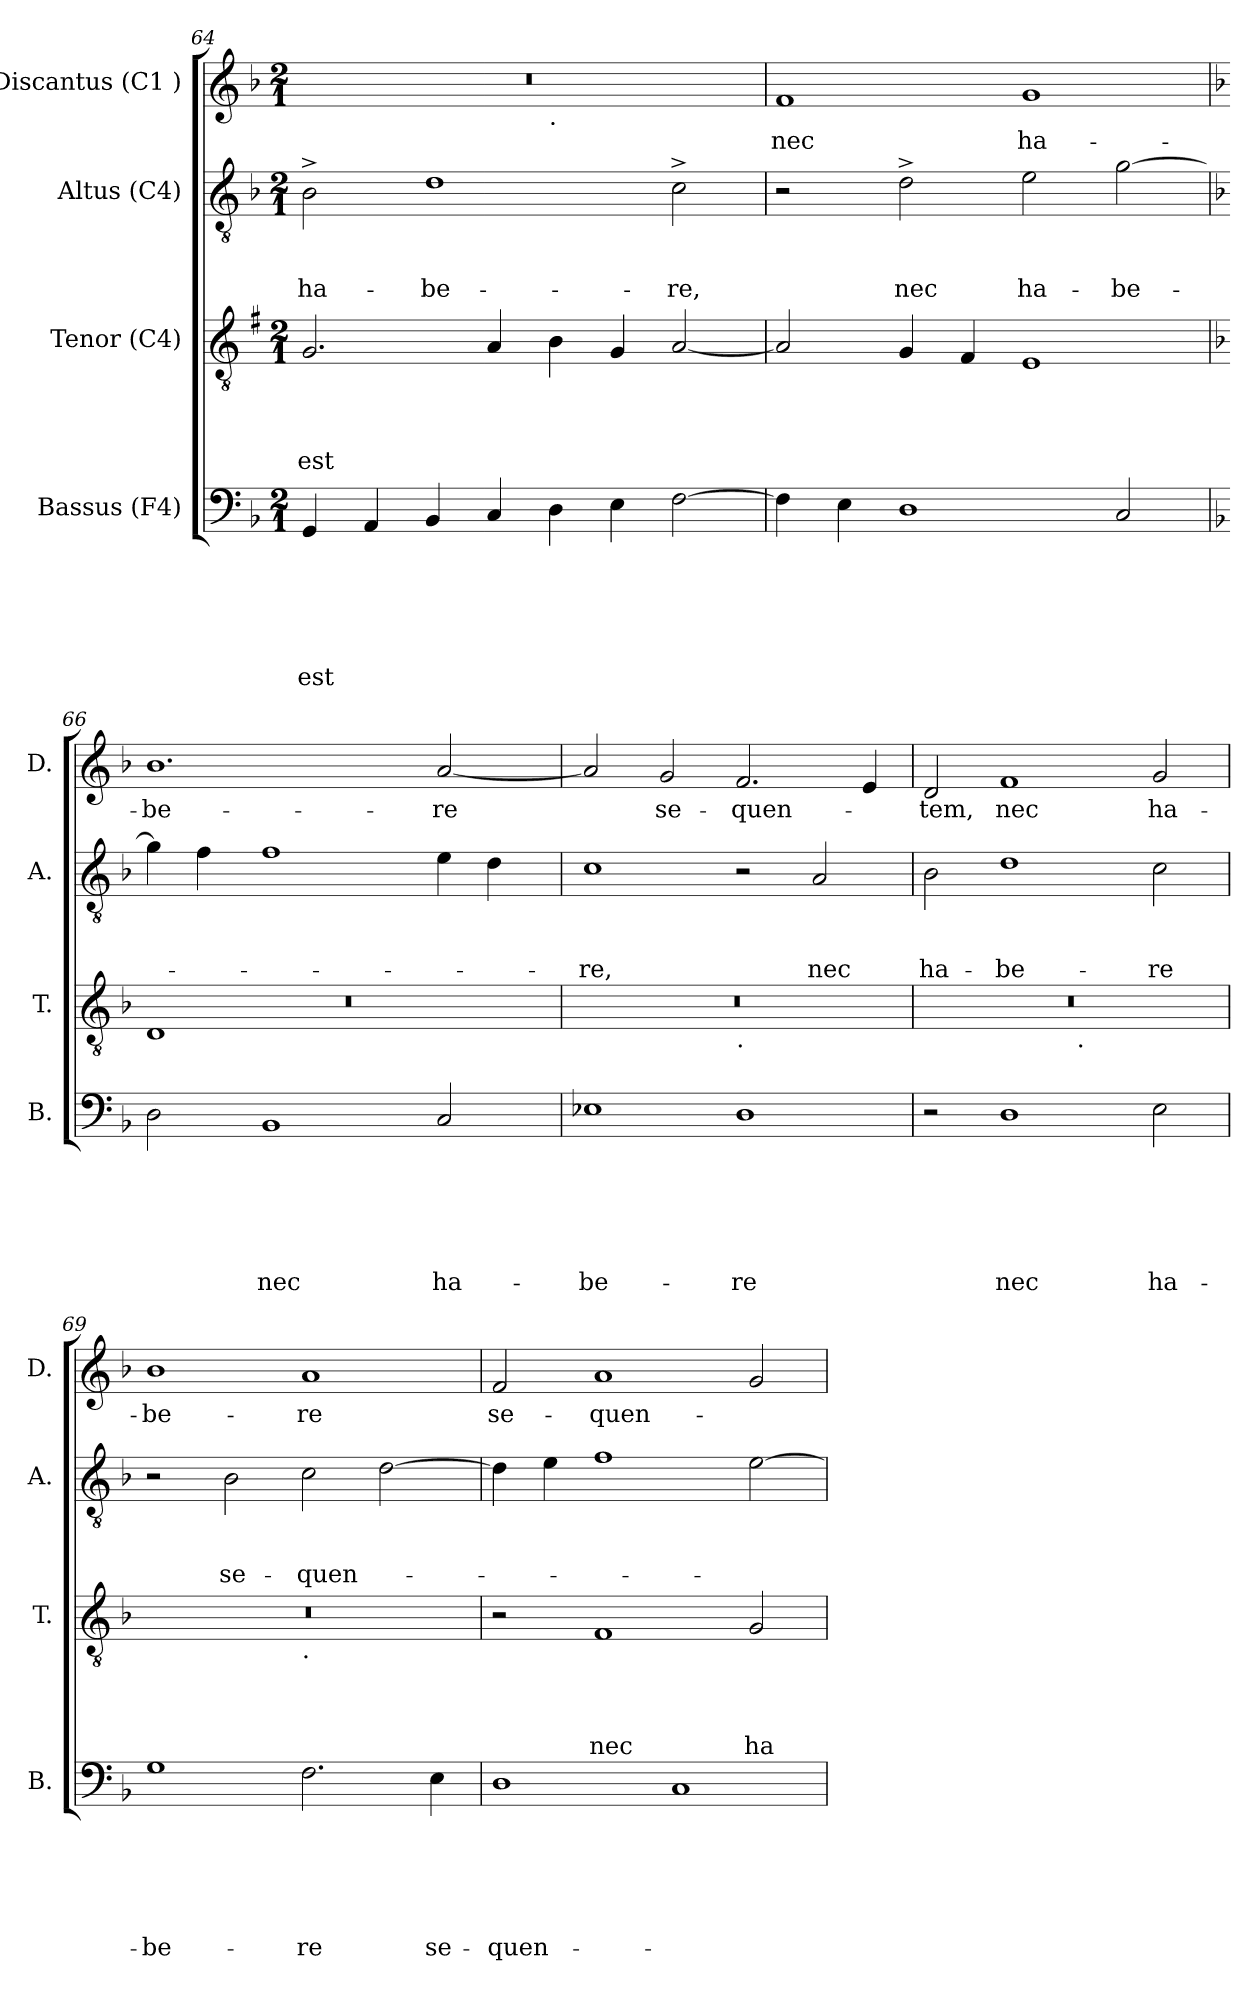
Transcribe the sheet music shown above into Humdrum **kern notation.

**kern	**text	**text	**text	**text	**text	**text	**kern	**text	**text	**text	**text	**kern	**text	**text	**text	**kern	**text
*part4	*part4	*part4	*part4	*part4	*part4	*part4	*part3	*part3	*part3	*part3	*part3	*part2	*part2	*part2	*part2	*part1	*part1
*staff4	*staff4	*staff4	*staff4	*staff4	*staff4	*staff4	*staff3	*staff3	*staff3	*staff3	*staff3	*staff2	*staff2	*staff2	*staff2	*staff1	*staff1
*I"Bassus (F4)	*	*	*	*	*	*	*I"Tenor (C4)	*	*	*	*	*I"Altus (C4)	*	*	*	*I"Discantus (C1 )	*
*I'B.	*	*	*	*	*	*	*I'T.	*	*	*	*	*I'A.	*	*	*	*I'D.	*
*clefF4	*	*	*	*	*	*	*clefGv2	*	*	*	*	*clefGv2	*	*	*	*clefG2	*
*k[b-]	*	*	*	*	*	*	*k[f#]	*	*	*	*	*k[b-]	*	*	*	*k[b-]	*
*F:	*	*	*	*	*	*	*G:	*	*	*	*	*F:	*	*	*	*F:	*
*M2/1	*	*	*	*	*	*	*M2/1	*	*	*	*	*M2/1	*	*	*	*M2/1	*
=64	=64	=64	=64	=64	=64	=64	=64	=64	=64	=64	=64	=64	=64	=64	=64	=64	=64
!	!	!	!	!	!	!LO:LY:b	!	!	!	!	!LO:LY:b	!	!	!	!LO:LY:b	!	!
*	*	*	*	*	*	*	*	*	*	*	*	*	*	*	*	*^	*
4GG/	.	.	.	.	.	est	2.G/	.	.	.	est	2B-^>\	.	.	ha-	0r	1ryy	.
4AA/	.	.	.	.	.	.	.	.	.	.	.	.	.	.	.	.	.	.
!	!	!	!	!	!	!	!	!	!	!	!	!	!	!	!LO:LY:b	!	!	!
4BB-/	.	.	.	.	.	.	.	.	.	.	.	1d	.	.	-be-	.	.	.
4C/	.	.	.	.	.	.	4A/	.	.	.	.	.	.	.	.	.	.	.
!	!	!	!	!	!	!	!	!	!	!	!	!	!	!	!	!	!LO:TX:b:t=.	!
4D\	.	.	.	.	.	.	4B\	.	.	.	.	.	.	.	.	.	1ryy	.
4E\	.	.	.	.	.	.	4G/	.	.	.	.	.	.	.	.	.	.	.
!	!	!	!	!	!	!	!	!	!	!	!	!	!	!	!LO:LY:b	!	!	!
[>2F\	.	.	.	.	.	.	[<2A/	.	.	.	.	2c^>\	.	.	-re,	.	.	.
=65	=65	=65	=65	=65	=65	=65	=65	=65	=65	=65	=65	=65	=65	=65	=65	=65	=65	=65
!	!	!	!	!	!	!	!	!	!	!	!	!	!	!	!	!	!	!LO:LY:b
*	*	*	*	*	*	*	*	*	*	*	*	*	*	*	*	*v	*v	*
4F\]	.	.	.	.	.	.	2A/]	.	.	.	.	2r	.	.	.	1f	nec
4E\	.	.	.	.	.	.	.	.	.	.	.	.	.	.	.	.	.
!	!	!	!	!	!	!	!	!	!	!	!	!	!	!	!LO:LY:b	!	!
1D	.	.	.	.	.	.	4G/	.	.	.	.	2d^>\	.	.	nec	.	.
.	.	.	.	.	.	.	4F#/	.	.	.	.	.	.	.	.	.	.
!	!	!	!	!	!	!	!	!	!	!	!	!	!	!	!LO:LY:b	!	!LO:LY:b
.	.	.	.	.	.	.	1E	.	.	.	.	2e\	.	.	ha-	1g	ha-
!	!	!	!	!	!	!	!	!	!	!	!	!	!	!	!LO:LY:b	!	!
2C/	.	.	.	.	.	.	.	.	.	.	.	[<2g\	.	.	-be-	.	.
!!LO:LB:g=z
=66	=66	=66	=66	=66	=66	=66	=66	=66	=66	=66	=66	=66	=66	=66	=66	=66	=66
*	*	*	*	*	*	*	*k[b-]	*	*	*	*	*	*	*	*	*	*
*	*	*	*	*	*	*	*F:	*	*	*	*	*	*	*	*	*	*
*	*	*	*	*	*	*	*^	*	*	*	*	*	*	*	*	*	*
*	*	*	*	*	*	*	*	*^	*	*	*	*	*	*	*	*	*	*
!	!	!	!	!	!	!	!	!	!LO:N:vis=1	!	!	!	!	!	!	!	!	!	!LO:LY:b
2D\	.	.	.	.	.	.	4ryy	1D	0r	.	.	.	.	4g\]	.	.	.	1.b-	-be-
.	.	.	.	.	.	.	16.ryy	.	.	.	.	.	.	4f\	.	.	.	.	.
.	.	.	.	.	.	.	1ryy	.	.	.	.	.	.	.	.	.	.	.	.
!	!	!	!	!	!	!LO:LY:b	!	!	!	!	!	!	!	!	!	!	!	!	!
1BB-	.	.	.	.	.	nec	.	.	.	.	.	.	.	1f	.	.	.	.	.
.	.	.	.	.	.	.	.	1ryy	.	.	.	.	.	.	.	.	.	.	.
.	.	.	.	.	.	.	2ryy	.	.	.	.	.	.	.	.	.	.	.	.
!	!	!	!	!	!	!LO:LY:b	!	!	!	!	!	!	!	!	!	!	!	!	!LO:LY:b
2C/	.	.	.	.	.	ha-	.	.	.	.	.	.	.	4e\	.	.	.	[<2a/	-re
.	.	.	.	.	.	.	.	.	.	.	.	.	.	4d\	.	.	.	.	.
.	.	.	.	.	.	.	8ryy	.	.	.	.	.	.	.	.	.	.	.	.
.	.	.	.	.	.	.	32ryy	.	.	.	.	.	.	.	.	.	.	.	.
*	*	*	*	*	*	*	*v	*v	*v	*	*	*	*	*	*	*	*	*	*
=67	=67	=67	=67	=67	=67	=67	=67	=67	=67	=67	=67	=67	=67	=67	=67	=67	=67
!	!	!	!	!	!	!LO:LY:b	!	!	!	!	!	!	!	!	!LO:LY:b	!	!
*	*	*	*	*	*	*	*^	*	*	*	*	*	*	*	*	*	*
1E-X	.	.	.	.	.	-be-	0r	1ryy	.	.	.	.	1c	.	.	-re,	2a/]	.
!	!	!	!	!	!	!	!	!	!	!	!	!	!	!	!	!	!	!LO:LY:b
.	.	.	.	.	.	.	.	.	.	.	.	.	.	.	.	.	2g/	se-
!	!	!	!	!	!	!	!	!LO:TX:b:t=.	!	!	!	!	!	!	!	!	!	!
!	!	!	!	!	!	!LO:LY:b	!	!	!	!	!	!	!	!	!	!	!	!LO:LY:b
1D	.	.	.	.	.	-re	.	1ryy	.	.	.	.	2r	.	.	.	2.f/	-quen-
!	!	!	!	!	!	!	!	!	!	!	!	!	!	!	!	!LO:LY:b	!	!
.	.	.	.	.	.	.	.	.	.	.	.	.	2A/	.	.	nec	.	.
.	.	.	.	.	.	.	.	.	.	.	.	.	.	.	.	.	4e/	.
=68	=68	=68	=68	=68	=68	=68	=68	=68	=68	=68	=68	=68	=68	=68	=68	=68	=68	=68
!	!	!	!	!	!	!	!	!	!	!	!	!	!	!	!	!LO:LY:b	!	!LO:LY:b
2r	.	.	.	.	.	.	0r	1ryy	.	.	.	.	2B-\	.	.	ha-	2d/	-tem,
!	!	!	!	!	!	!LO:LY:b	!	!	!	!	!	!	!	!	!	!LO:LY:b	!	!LO:LY:b
1D	.	.	.	.	.	nec	.	.	.	.	.	.	1d	.	.	-be-	1f	nec
!	!	!	!	!	!	!	!	!LO:TX:b:t=.	!	!	!	!	!	!	!	!	!	!
.	.	.	.	.	.	.	.	1ryy	.	.	.	.	.	.	.	.	.	.
!	!	!	!	!	!	!LO:LY:b	!	!	!	!	!	!	!	!	!	!LO:LY:b	!	!LO:LY:b
2E\	.	.	.	.	.	ha-	.	.	.	.	.	.	2c\	.	.	-re	2g/	ha-
=69	=69	=69	=69	=69	=69	=69	=69	=69	=69	=69	=69	=69	=69	=69	=69	=69	=69	=69
!	!	!	!	!	!	!LO:LY:b	!	!	!	!	!	!	!	!	!	!	!	!LO:LY:b
1G	.	.	.	.	.	-be-	0r	1ryy	.	.	.	.	2r	.	.	.	1b-	-be-
!	!	!	!	!	!	!	!	!	!	!	!	!	!	!	!	!LO:LY:b	!	!
.	.	.	.	.	.	.	.	.	.	.	.	.	2B-\	.	.	se-	.	.
!	!	!	!	!	!	!	!	!LO:TX:b:t=.	!	!	!	!	!	!	!	!	!	!
!	!	!	!	!	!	!LO:LY:b	!	!	!	!	!	!	!	!	!	!LO:LY:b	!	!LO:LY:b
2.F\	.	.	.	.	.	-re	.	1ryy	.	.	.	.	2c\	.	.	-quen-	1a	-re
.	.	.	.	.	.	.	.	.	.	.	.	.	[<2d\	.	.	.	.	.
!	!	!	!	!	!	!LO:LY:b	!	!	!	!	!	!	!	!	!	!	!	!
4E\	.	.	.	.	.	se-	.	.	.	.	.	.	.	.	.	.	.	.
!!LO:LB:g=z
=70	=70	=70	=70	=70	=70	=70	=70	=70	=70	=70	=70	=70	=70	=70	=70	=70	=70	=70
!	!	!	!	!	!	!LO:LY:b	!	!	!	!	!	!	!	!	!	!	!	!LO:LY:b
*	*	*	*	*	*	*	*v	*v	*	*	*	*	*	*	*	*	*	*
1D	.	.	.	.	.	-quen-	2r	.	.	.	.	4d\]	.	.	.	2f/	se-
.	.	.	.	.	.	.	.	.	.	.	.	4e\	.	.	.	.	.
!	!	!	!	!	!	!	!	!	!	!	!LO:LY:b	!	!	!	!	!	!LO:LY:b
.	.	.	.	.	.	.	1F	.	.	.	nec	1f	.	.	.	1a	-quen-
1C	.	.	.	.	.	.	.	.	.	.	.	.	.	.	.	.	.
!	!	!	!	!	!	!	!	!	!	!	!LO:LY:b	!	!	!	!	!	!
.	.	.	.	.	.	.	2G/	.	.	.	ha-	[>2e\	.	.	.	2g/	.
=	=	=	=	=	=	=	=	=	=	=	=	=	=	=	=	=	=
*-	*-	*-	*-	*-	*-	*-	*-	*-	*-	*-	*-	*-	*-	*-	*-	*-	*-
